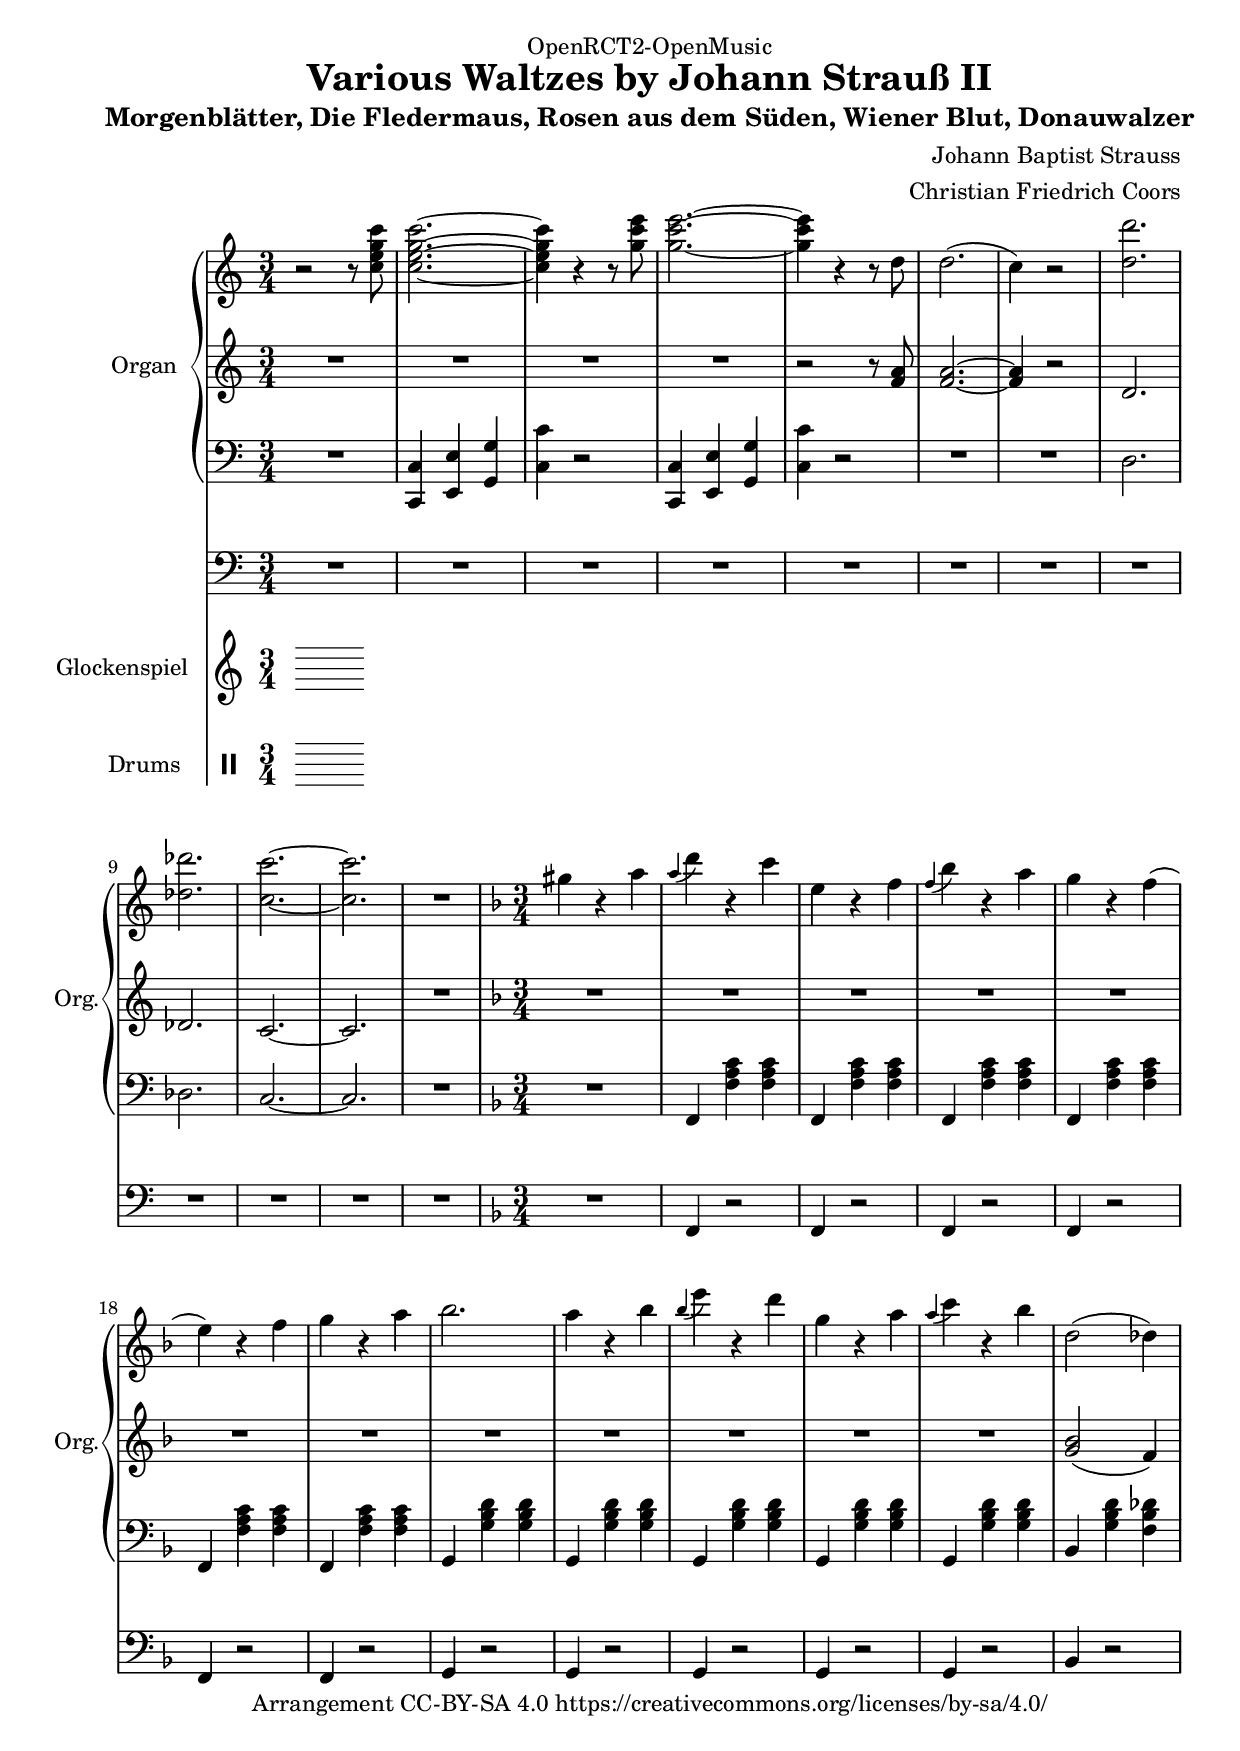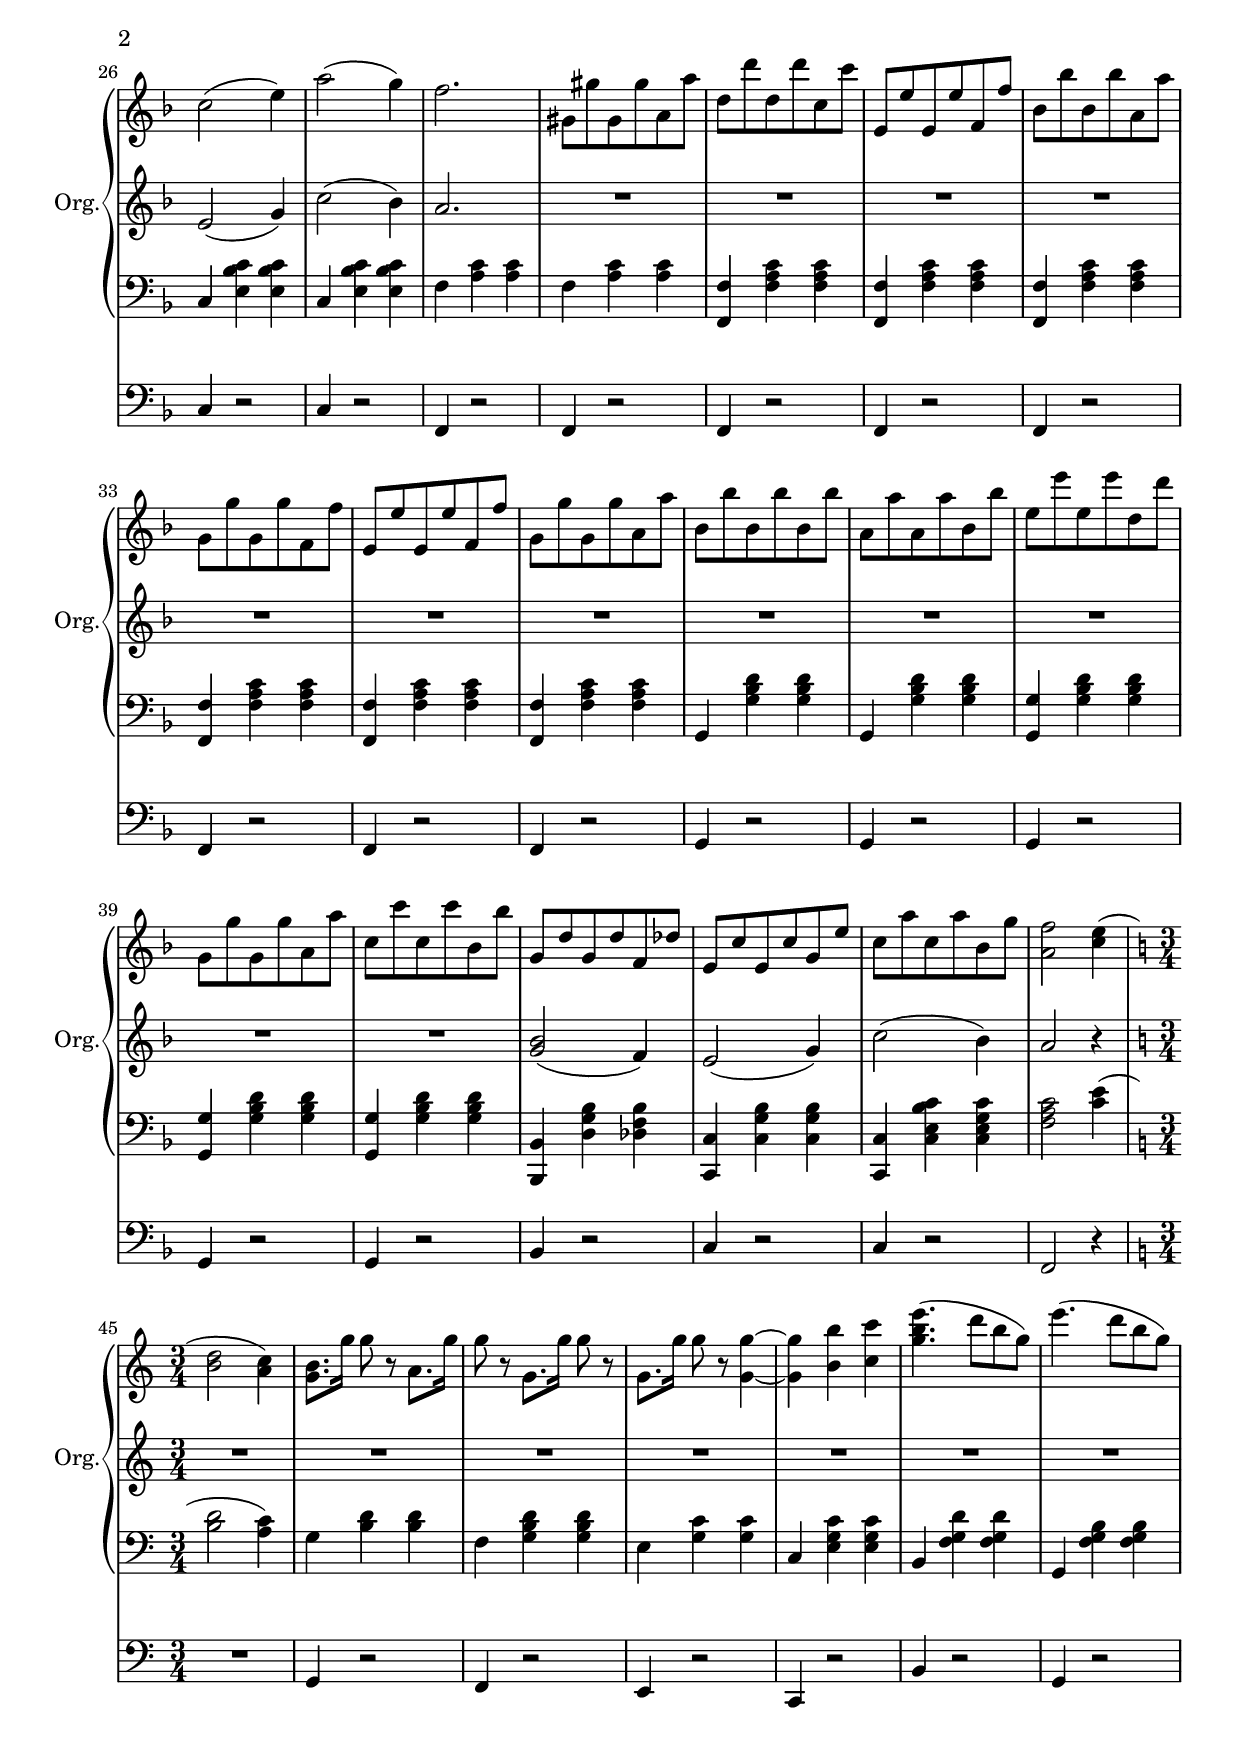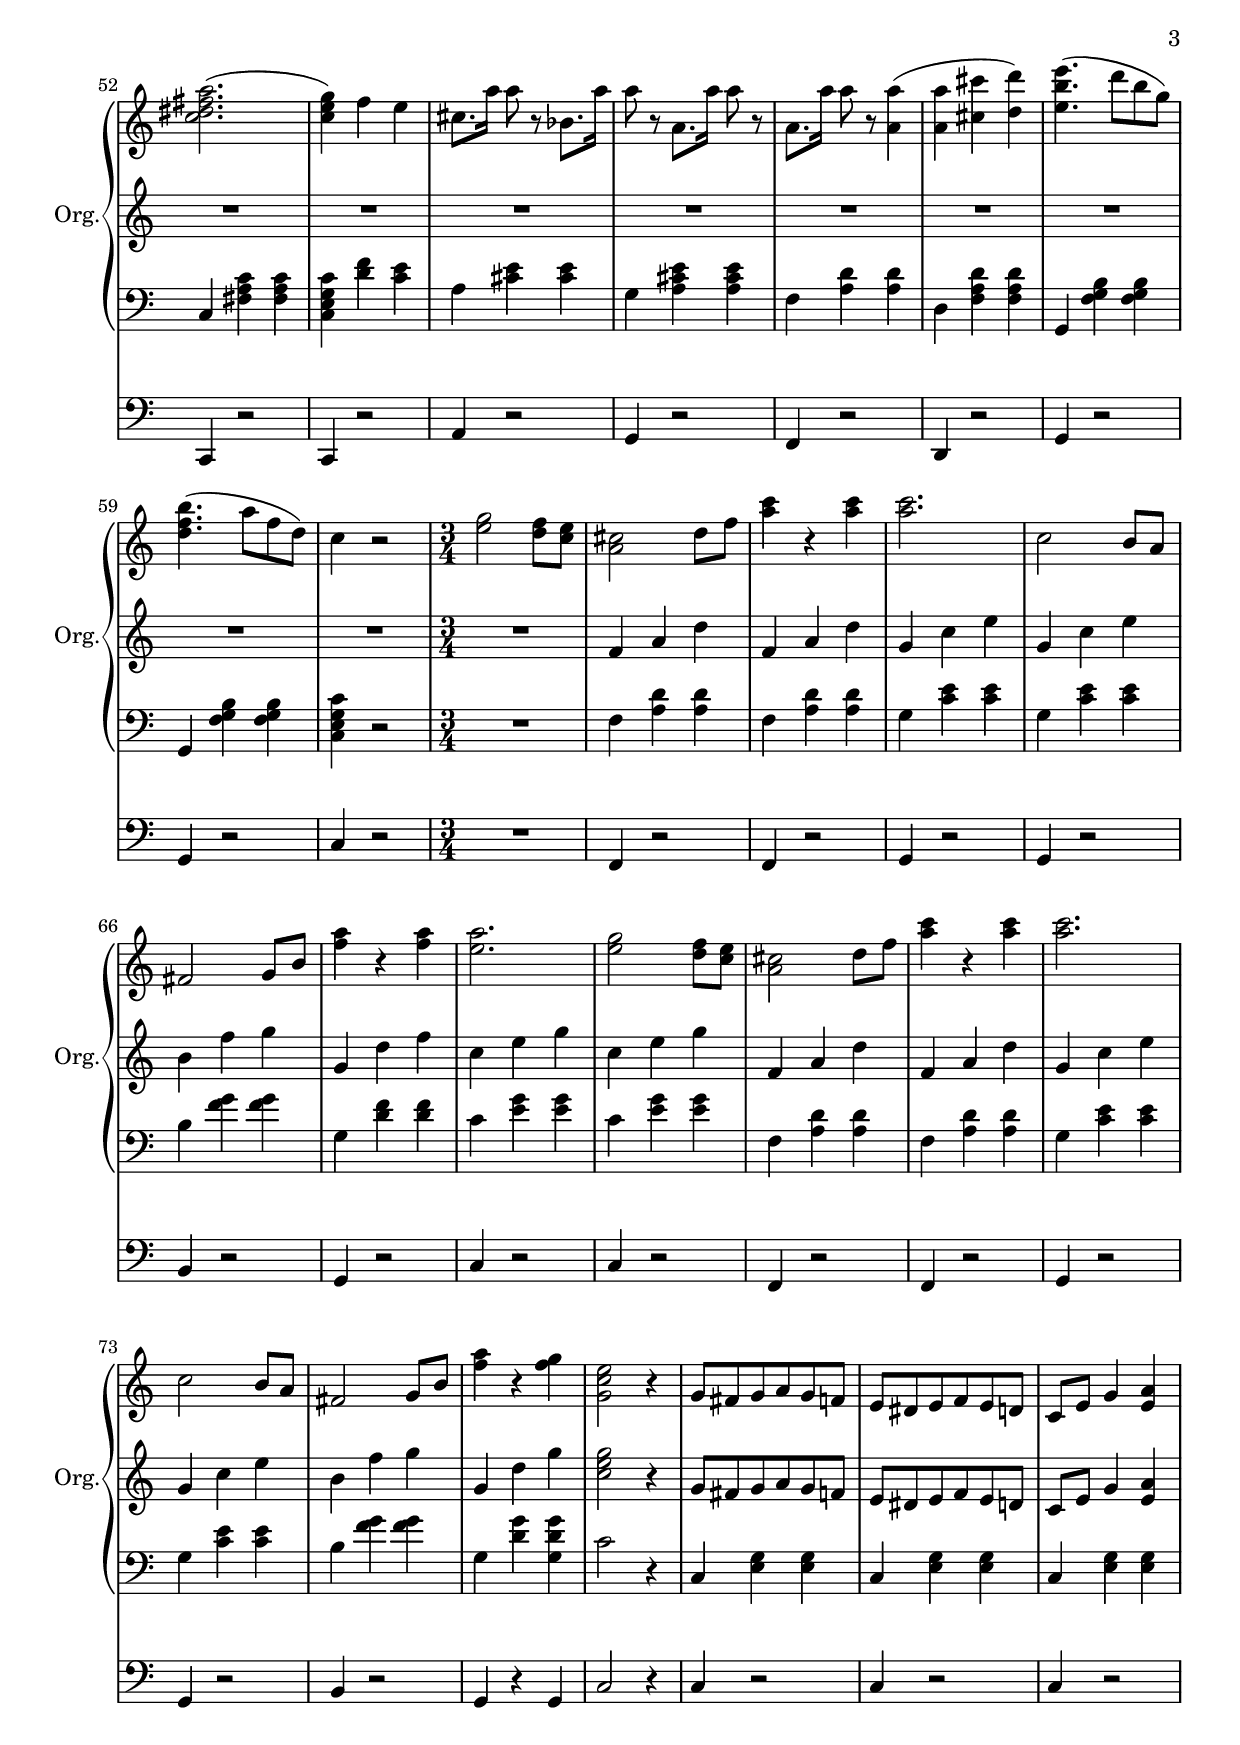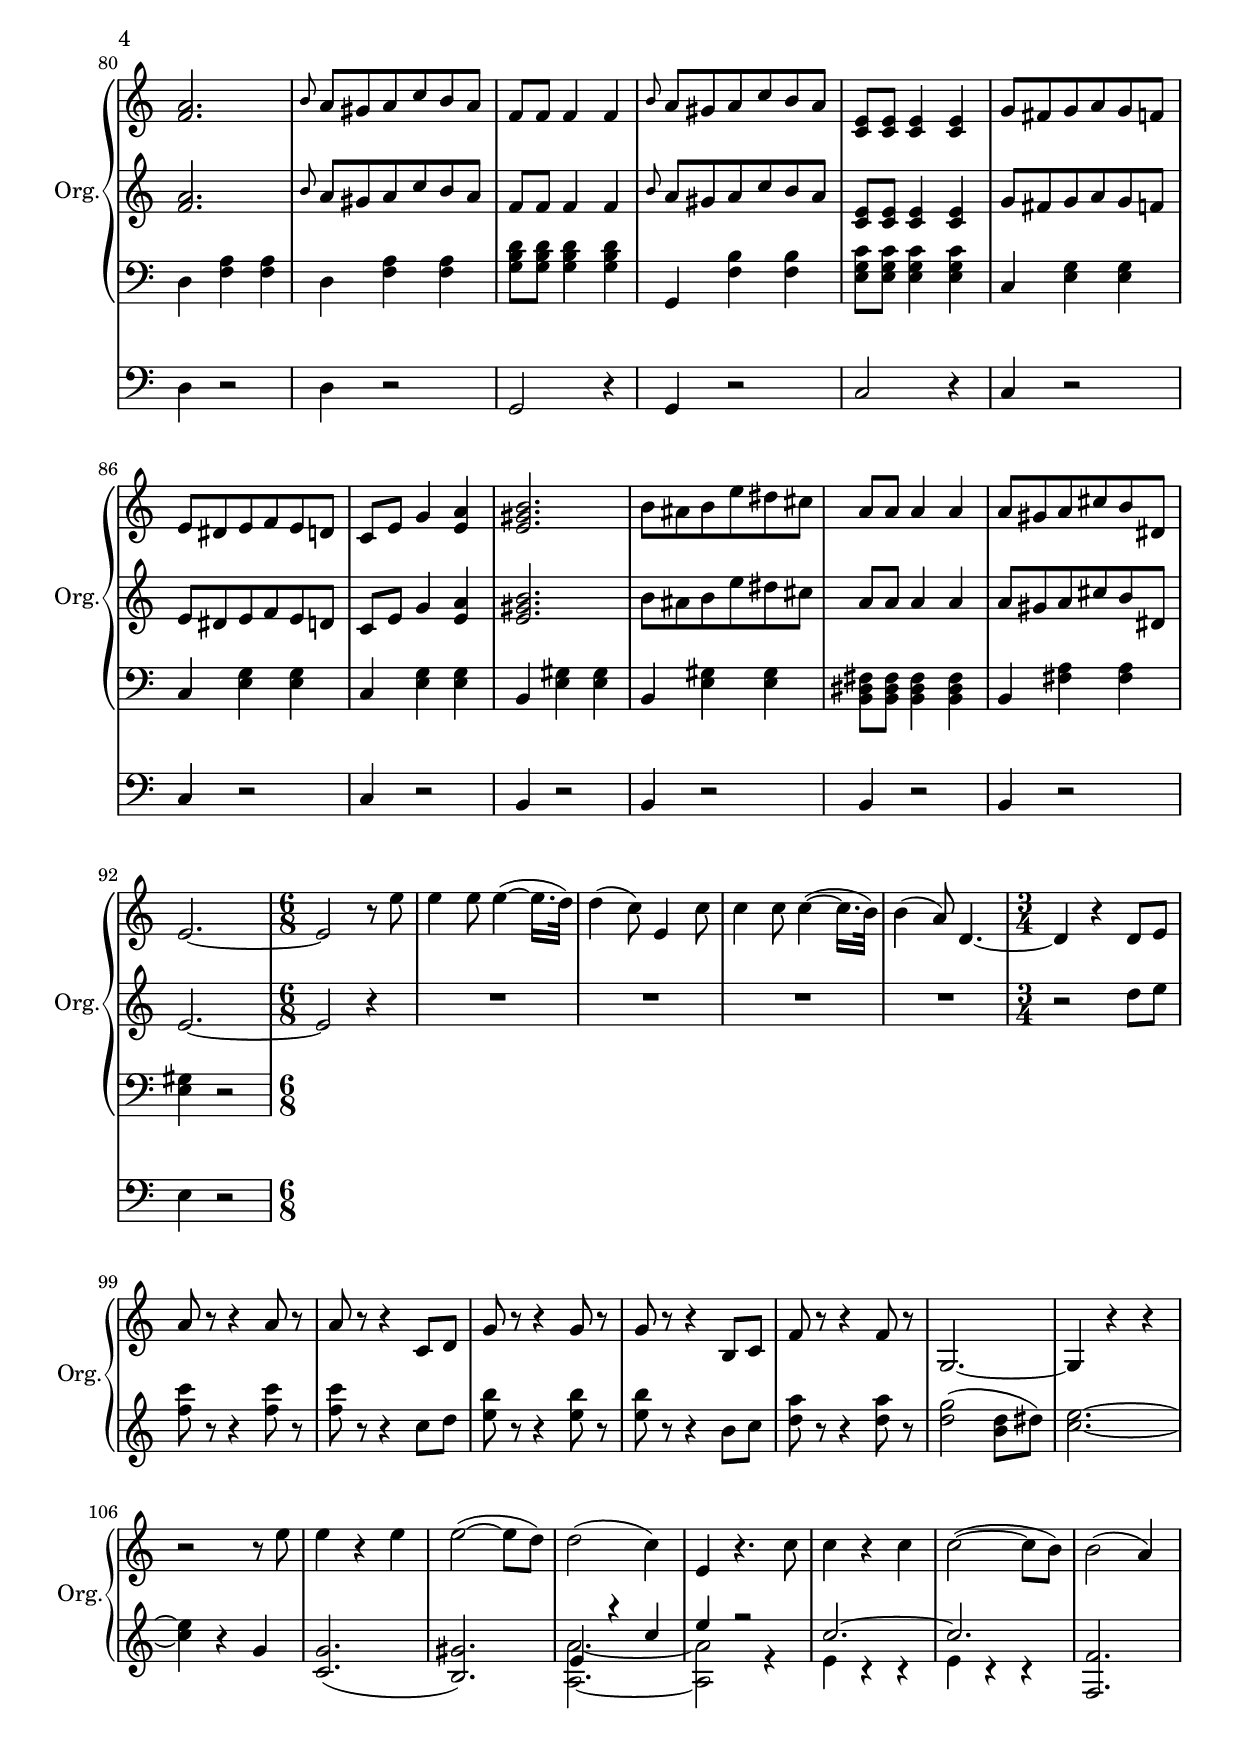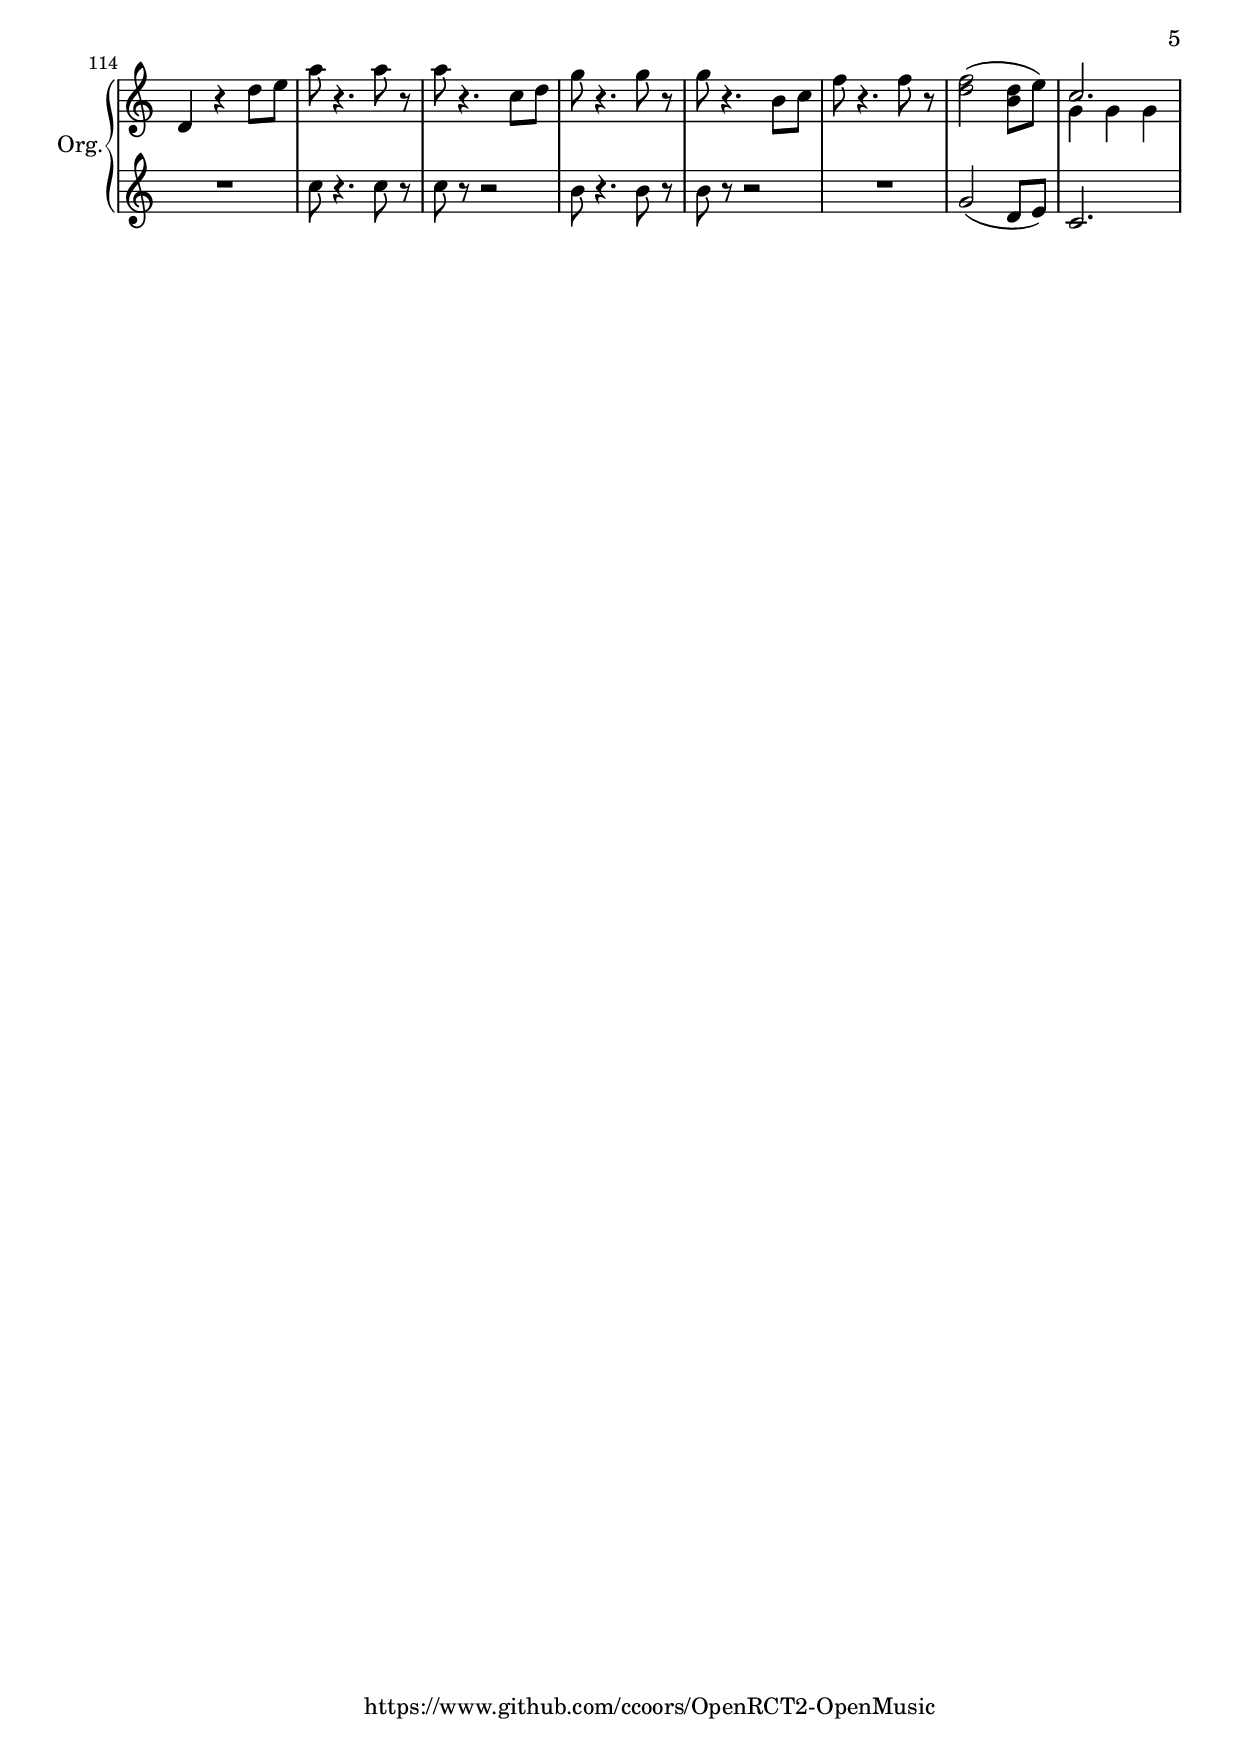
\version "2.18.2"
\include "articulate.ly"
#(define ac:normalFactor '(7 . 8))

\header {
  dedication = "OpenRCT2-OpenMusic"
  title = "Various Waltzes by Johann Strauß II"
  arranger = "Christian Friedrich Coors"
  subtitle = "Morgenblätter, Die Fledermaus, Rosen aus dem Süden, Wiener Blut, Donauwalzer"
  composer = "Johann Baptist Strauss"
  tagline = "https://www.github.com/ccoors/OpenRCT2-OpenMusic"
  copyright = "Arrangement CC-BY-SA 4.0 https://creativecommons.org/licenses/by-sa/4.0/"
}

\paper {
  #(set-paper-size "a4")
  left-margin = 2\cm
}

transposeMorgenblaetter = #(define-music-function (parser location music)
   (ly:music?)
   #{
     \transpose d c {
       #music
     }
   #})

transposeFledermaus = #(define-music-function (parser location music)
   (ly:music?)
   #{
     \transpose c es { % c es
       #music
     }
   #})

transposeKuenstlerleben = #(define-music-function (parser location music)
   (ly:music?)
   #{
     \transpose c c { % c es
       #music
     }
   #})

global_morgenblaetter_intro = {
  \key d \major
  \time 3/4
}

global_morgenblaetter = {
  \key g \major
  \time 3/4
%  \set Score.tempoHideNote = ##t
%  \tempo 4 = 160
}

global_morgenblaetter_end = {
  \key d \major
  \time 3/4
} 


second_melody_morgenblaetter = \relative c'' {
  \global_morgenblaetter_intro
  r2 r8 <d fis a d>8
  <d fis a d>2.~
  <d fis a d>4 r4 r8 <a' d fis>8
  <a d fis>2.~
  <a d fis>4 r4 r8 e8
  e2.(
  d4) r2
  <e e'>2.
  <es es'>
  <d d'>~
  <d d'>
  
  R2.
  \global_morgenblaetter
  ais'4 r b
  \acciaccatura b e r d
  fis, r g
  \acciaccatura g c r b
  a r g(
  fis) r g
  a r b
  c2.
  b4 r c
  \acciaccatura c fis r e
  a, r b
  \acciaccatura b d r c
  e,2( es4)
  d2( fis4)
  b2( a4)
  g2.
  ais,8 ais' ais, ais' b, b'
  e, e' e, e' d, d'
  fis,, fis' fis, fis' g, g'
  c, c' c, c' b, b'
  a, a' a, a' g, g'
  fis, fis' fis, fis' g, g'
  a, a' a, a' b, b'
  c, c' c, c' c, c'
  b, b' b, b' c, c'
  fis, fis' fis, fis' e, e'
  a,, a' a, a' b, b'
  d, d' d, d' c, c'
  a, e' a, e' g, es'
  fis, d' fis, d' a fis'
  d b' d, b' c, a'
  <g b,>2 <d fis>4(
  
  \global_morgenblaetter_end
  <cis e>2 <b d>4)
  <a cis>8. a'16 a8 r b,8. a'16
  a8 r a,8. a'16 a8 r
  a,8. a'16 a8 r <a a,>4~
  <a a,> <cis cis,> <d d,>
  <fis cis a>4.( e8 cis a)
  fis'4.( e8 cis a)
  <b gis eis d>2.(
  <a fis d>4) g fis
  dis8. b'16 b8 r c,8. b'16
  b8 r b,8. b'16 b8 r
  b,8. b'16 b8 r <b b,>4(
  <b b,> <dis dis,> <e e,>)
  <fis cis fis,>4.( e8 cis a)
  <cis g e>4.( b8 g e)
  d4 r2
}


melody_morgenblaetter = \relative c' {
  \global_morgenblaetter_intro
  R2.*4
  r2 r8 <g' b>8
  <g b>2.~
  <g b>4 r2
  e2.
  es
  d~
  d
  R2.
  
  \global_morgenblaetter
  R2.*12
  <a' c>2( g4)
  fis2( a4)
  d2( c4)
  b2.
  R2.*12
  <a c>2( g4)
  fis2( a4)
  d2( c4)
  b2 r4
  
  \global_morgenblaetter_end
  R2.*16
}


left_morgenblaetter = \relative c {
  \global_morgenblaetter_intro
  R2.
  \repeat unfold 2 {
    <d d,>4 <fis fis,> <a a,>
    <d d,> r2
  }
  R2.*2
  e,2.
  es
  d~
  d
  R2.
  
  \global_morgenblaetter
  R2.
  \repeat unfold 6 {
    g,4 <g' b d> <g b d>
  }
  \repeat unfold 5 {
    a,4 <a' c e> <a c e>
  }
  c,4 <a' c e> <g c es>
  \repeat unfold 2 { d <fis c' d> <fis c' d> }
  \repeat unfold 2 { g <b d> <b d> }
  \repeat unfold 6 { <g g,> <g b d> <g b d> }
  \repeat unfold 2 { a, <a' c e> <a c e> }
  \repeat unfold 3 { <a a,> <a c e> <a c e> }
  <c, c,> <e a c> <es g c>
  <d d,> <d a' c> <d a' c>
  <d d,> <d fis c' d> <d fis a d>
  <g b d>2 <d' fis>4(
  
  \global_morgenblaetter_end
  <cis e>2 <b d>4)
  a4 <cis e> <cis e>
  g <a cis e> <a cis e>
  fis <a d> <a d>
  d, <fis a d> <fis a d>
  cis <g' a e'> <g a e'>
  a, <g' a cis> <g a cis>
  d <gis b d> <gis b d>
  <d fis a d> <e' g> <d fis>
  b <dis fis> <dis fis>
  a <b dis fis> <b dis fis>
  g <b e> <b e>
  e, <g b e> <g b e>
  \repeat unfold 2 { a, <g' a cis> <g a cis> }
  <d fis a d> r2
}


pedal_morgenblaetter = \relative c {
  \global_morgenblaetter_intro
  R2.*12
  \global_morgenblaetter
  R2.
  
  \repeat unfold 6 { g4 r2 }
  \repeat unfold 5 { a4 r2 }
  c4 r2
  \repeat unfold 2 { d4 r2 }
  \repeat unfold 8 { g,4 r2 }
  \repeat unfold 5 { a4 r2 }
  c4 r2
  \repeat unfold 2 { d4 r2 }
  g,2 r4
  
  \global_morgenblaetter_end
  R2.
  a4 r2
  g4 r2
  fis4 r2
  d4 r2
  cis'4 r2
  a4 r2
  d,4 r2
  d4 r2
  b'4 r2
  a4 r2
  g4 r2
  e4 r2
  a4 r2
  a4 r2
  d4 r2
}


global_fledermaus = {
  \key a \major
  \time 3/4
  \set Score.tempoHideNote = ##t
  \tempo 4 = 210
}

melody_fledermaus_same = {
  e8 dis e fis e d
  cis bis cis d cis b
  a cis e4 <cis fis>
  <d fis>2.
  
  %\acciaccatura gis8 broken? TODO
  \grace gis8 fis8 eis fis a gis fis
  d d d4 d
  \grace gis8 fis8 eis fis a gis fis
  <a, cis> <a cis> <a cis>4 <a cis>
  e'8 dis e fis e d
  cis bis cis d cis b
  a cis e4 <cis fis>
  <cis eis gis>2.
  gis'8 fisis gis cis bis ais
  fis fis fis4 fis
  fis8 eis fis ais gis bis,
  cis2.~
}

second_melody_fledermaus = \relative c'' {
  \global_fledermaus
  <cis e>2 <b d>8 <a cis>
  <fis ais>2 b8 d
  <fis a>4 r <fis a>
  <fis a>2.
  a,2 gis8 fis
  dis2 e8 gis
  <d' fis>4 r <d fis>
  <cis fis>2.
  <cis e>2 <b d>8 <a cis>
  <fis ais>2 b8 d
  <fis a>4 r <fis a>
  <fis a>2.
  a,2 gis8 fis
  dis2 e8 gis
  <d' fis>4 r <d e>
  <e, a cis>2 r4
  
  \melody_fledermaus_same
}


melody_fledermaus = \relative c'' {
  \global_fledermaus
  R2.
  d,4 fis b
  d, fis b
  e, a cis
  e, a cis
  gis d' e
  e, b' d
  a cis e
  a, cis e
  d, fis b
  d, fis b
  e, a cis
  e, a cis
  gis d' e
  e, b' e
  <a, cis e>2 r4
  
  \melody_fledermaus_same
}

left_fledermaus = \relative c {
  \global_fledermaus
  R2.
  \repeat unfold 2 { d4 <fis b> <fis b> }
  \repeat unfold 2 { e <a cis> <a cis> }
  gis <d' e> <d e>
  e, <b' d> <b d>
  \repeat unfold 2 { a <cis e> <cis e> }
  \repeat unfold 2 { d, <fis b> <fis b> }
  \repeat unfold 2 { e <a cis> <a cis> }
  gis <d' e> <d e>
  e, <b' e> <e, b' e>
  a2 r4
  
  \repeat unfold 3 { a,4 <cis e> <cis e> }
  \repeat unfold 2 { b <d fis> <d fis> }
  <e gis b>8 <e gis b> <e gis b>4 <e gis b>
  e,4 <gis' d> <gis d>
  <cis, e a>8 <cis e a> <cis e a>4 <cis e a>
  
  \repeat unfold 3 { a4 <cis e> <cis e> }
  gis <eis' cis> <eis cis>
  gis, <eis' cis> <eis cis>
  <gis, bis dis>8 <gis bis dis> <gis bis dis>4 <gis bis dis>
  gis <dis' fis> <dis fis>
  <cis eis>4 r2
}


pedal_fledermaus = \relative c, {
  \global_fledermaus
  R2.
  \repeat unfold 2 { d4 r2 }
  \repeat unfold 2 { e4 r2 }
  gis4 r2
  e4 r2
  \repeat unfold 2 { a4 r2 }
  \repeat unfold 2 { d,4 r2 }
  \repeat unfold 2 { e4 r2 }
  gis4 r2
  e4 r e
  a2 r4
  
  \repeat unfold 3 { a4 r2 }
  \repeat unfold 2 { b4 r2 }
  e,2 r4
  e4 r2
  a2 r4
  
  \repeat unfold 3 { a4 r2 }
  \repeat unfold 4 { gis4 r2 }
  cis4 r2
}


global_kuenstlerleben_one = {
  \key c \major
  \time 6/8
  \set Score.tempoHideNote = ##t
  \tempo 4 = 80
}

global_kuenstlerleben_two = {
  \time 3/4
  \set Score.tempoHideNote = ##t
  \tempo 4 = 200
}

second_melody_kuenstlerleben = \relative c' {
  \global_kuenstlerleben_one
  e2 r8 e'8
  e4 e8 e4~( e16. d32)
  d4( c8) e,4 c'8
  c4 c8 c4~( c16. b32)
  b4( a8) d,4.~
  
  \global_kuenstlerleben_two
  d4 r d8 e
  a r r4 a8 r
  a r r4 c,8 d
  g r r4 g8 r
  g r r4 b,8 c
  f r r4 f8 r
  g,2.~
  g4 r r
  
  r2 r8 e''8
  e4 r e
  e2~( e8 d)
  d2( c4)
  e,4 r4. c'8
  c4 r c
  c2~( c8 b)
  b2( a4)
  d, r d'8 e
  
  a8 r4. a8 r
  a8 r4. c,8 d
  g8 r4. g8 r
  g r4. b,8 c
  f8 r4. f8 r
  <d f>2( <b d>8 e)
  <<
    { c2. }
    \\
    { g4 g g }
  >>
}

melody_kuenstlerleben = \relative c' {
  \global_kuenstlerleben_one
  e2 r4
  R2.*4
  
  \global_kuenstlerleben_two
  r2 d'8 e
  <f c'> r r4 <f c'>8 r
  <f c'> r r4 c8 d
  <e b'> r r4 <e b'>8 r
  <e b'> r r4 b8 c
  <d a'> r r4 <d a'>8 r
  <d g>2( <b d>8 dis)
  <c e>2.~
  <c e>4 r g
  
  <g c,>2.(
  <gis b,>)
  <<
    { e4 r c'
      e r2
    
      c2.~
      c }
    \\
    { <a, a'>2.~
      <a a'>2 r4
    
      e'4 r r
      e r r }
  >>
  
  <f, f'>2.
  R2.
  
  c''8 r4. c8 r
  c r r2
  b8 r4. b8 r
  b r r2
  R2.
  g2( d8 e)
  c2.
}

left_kuenstlerleben = \relative c {
  \global_kuenstlerleben_one
  R2.
  \repeat unfold 2 { e8 g c e c g }
  e g c e, gis c
  f, a d f4.~
  
  \global_kuenstlerleben_two
  f4 r2
  \repeat unfold 2 { r4 <a, f'> <a f'> }
  \repeat unfold 2 { r4 <g e'> <g e'> }
  \repeat unfold 2 { r4 <g f'> <g f'> }
  \repeat unfold 3 { r4 <g e'> <g e'> }
  r4 <gis e'> <gis e'>
  \repeat unfold 2 { r4 <a e'> <a e'> }
  r4 <g e'> <g e'>
  r4 <gis e'> <gis e'>
  r4 <a d> <a d>
  <a d> r2
  
  \repeat unfold 2 { r4 <a f'> <a f'> }
  \repeat unfold 2 { r4 <g e'> <g e'> }
  r4 <g f'> <g f'>
  <g f'>2.
  <g e'>4 <g e'> <g e'>
  
}

pedal_kuenstlerleben = \relative c {
  \global_kuenstlerleben_one
  R2.*5
  
  \global_kuenstlerleben_two
  R2.
  \repeat unfold 2 { f4 r2 }
  \repeat unfold 2 { g4 r2 }
  \repeat unfold 2 { g,4 r2 }
  \repeat unfold 2 { c4 r g' }
  
  c,4 r r
  b r r
  a r r
  a r r
  e' r r
  e r r
  f r r
  f r r
  
  \repeat unfold 2 { f4 r r }
  \repeat unfold 2 { g4 r r }
  g,4 r r
  g2.
  c4 c c
}



second_melody = \relative c'' {
  \transposeMorgenblaetter {
    \second_melody_morgenblaetter
  }
  \transposeFledermaus {
    \second_melody_fledermaus
  }
  \transposeKuenstlerleben {
    \second_melody_kuenstlerleben
  }
}

melody = \relative c'' {
  \transposeMorgenblaetter {
    \melody_morgenblaetter
  }
  \transposeFledermaus {
    \melody_fledermaus
  }
  \transposeKuenstlerleben {
    \melody_kuenstlerleben
  }
  
}

left = \relative c' {
  \transposeMorgenblaetter {
    \left_morgenblaetter
  }
  \transposeFledermaus {
    \left_fledermaus
  }
}

pedal = \relative c, {
  \transposeMorgenblaetter {
    \pedal_morgenblaetter
  }
  \transposeFledermaus {
    \pedal_fledermaus
  }
}

glockenspiel = \relative c'' {

}

drum = \drummode {

}

organPart = <<
  \new PianoStaff \with {
    instrumentName = "Organ"
    shortInstrumentName = "Org."
  } <<
    \new Staff = "second melody" \with {
      midiInstrument = "drawbar organ"
    } \second_melody
    \new Staff = "melody" \with {
      midiInstrument = "church organ"
    } \melody
    \new Staff = "accompaniment" \with {
      midiInstrument = "reed organ"
    } { \clef bass \left }
  >>
  \new Staff = "pedal" \with {
    midiInstrument = "church organ"
  } { \clef bass \pedal }
>>

glockenspielPart = \new Staff \with {
  instrumentName = "Glockenspiel"
  shortInstrumentName = "Gls."
  midiInstrument = "vibraphone"
} \glockenspiel

drumPart = \new DrumStaff \with {
  \consists "Instrument_name_engraver"
  instrumentName = "Drums"
  shortInstrumentName = "Dr."
} \drum

\score {
  <<
    \organPart
    \glockenspielPart
    \drumPart
  >>
  
  \layout { }
}

\score {
  \unfoldRepeats \articulate <<
    \organPart
    \glockenspielPart
    \drumPart
  >>
  \midi {
    \tempo 4=200
  }
}
